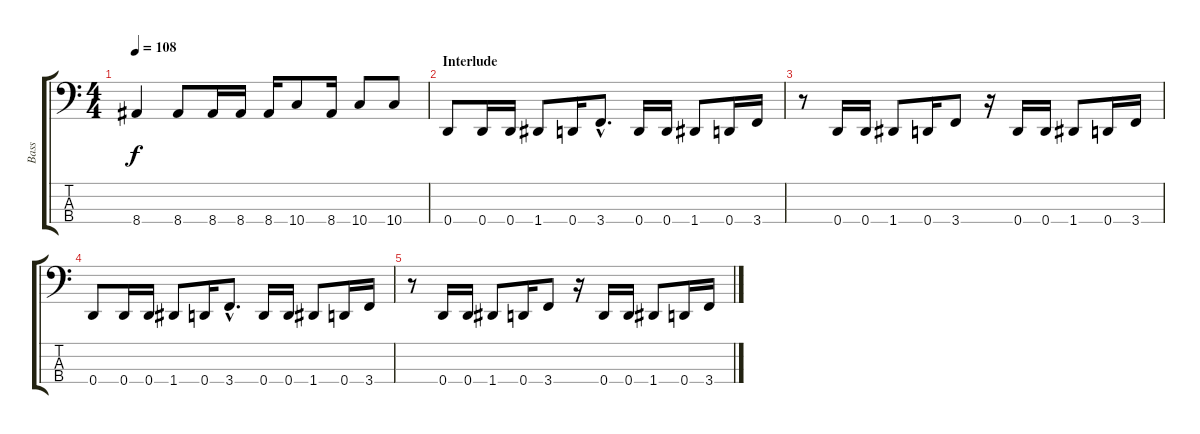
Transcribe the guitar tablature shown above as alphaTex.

\track ("Bass" "Bass") {instrument electricbassfinger}
\staff {score tabs}
\tuning (G2 D2 A1 D1) {hide}
\ts (4 4)
\tempo 108
\clef f4
\ks c
8.4.4{dy f} 8.4.8 8.4.16 8.4.16 8.4.16 10.4.8 8.4.16 10.4.8 10.4.8 |
\section ("" "Interlude")
0.4.8 0.4.16 0.4.16 1.4.8 0.4.16 3.4{hac}.8{d} 0.4.16 0.4.16 1.4.8 0.4.16 3.4.16 |
r.8 0.4.16 0.4.16 1.4.8 0.4.16 3.4.8 r.16 0.4.16 0.4.16 1.4.8 0.4.16 3.4.16 |
0.4.8 0.4.16 0.4.16 1.4.8 0.4.16 3.4{hac}.8{d} 0.4.16 0.4.16 1.4.8 0.4.16 3.4.16 |
r.8 0.4.16 0.4.16 1.4.8 0.4.16 3.4.8 r.16 0.4.16 0.4.16 1.4.8 0.4.16 3.4.16
